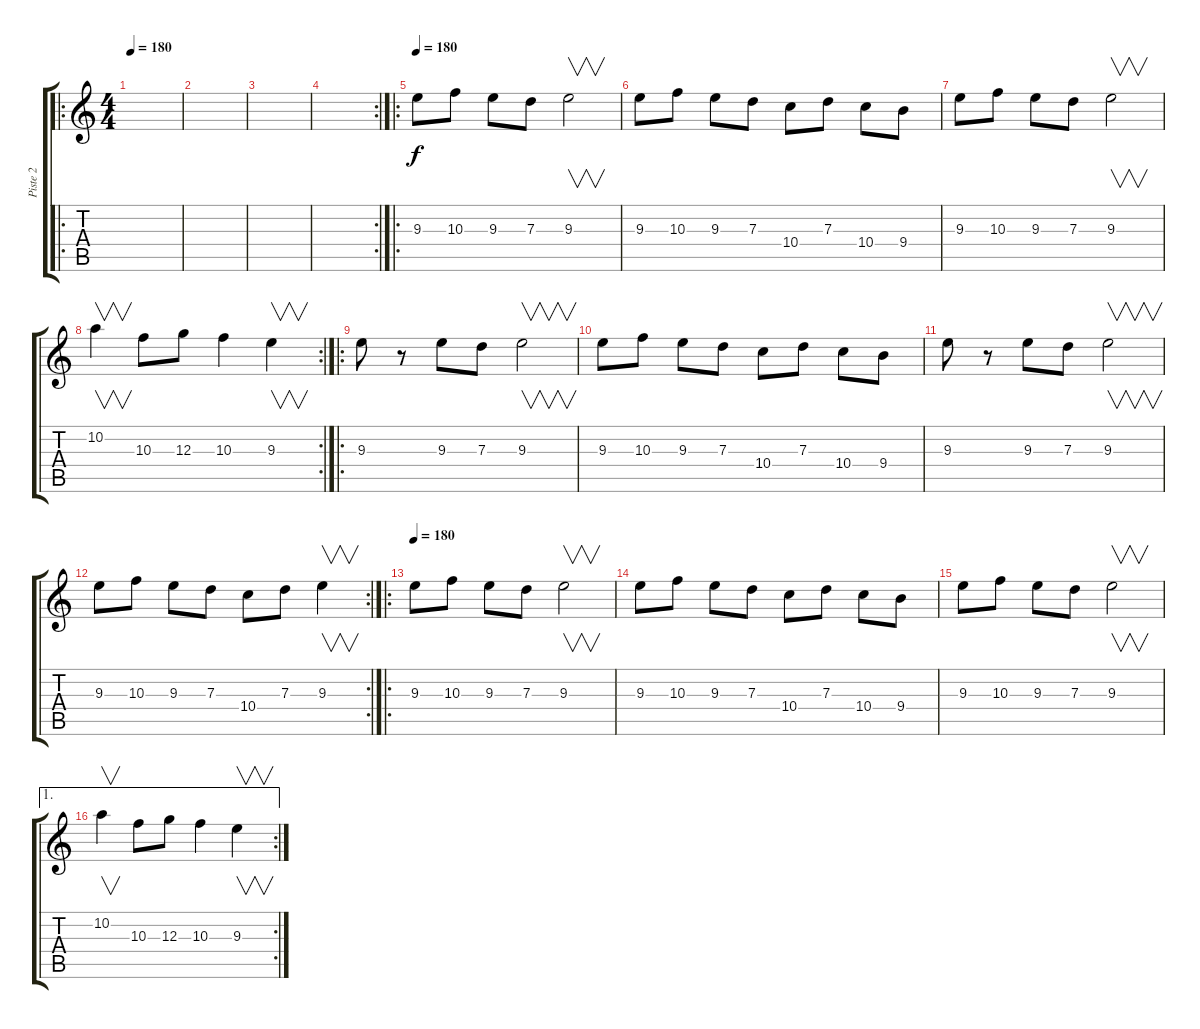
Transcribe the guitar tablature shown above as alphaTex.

\track ("Piste 2" "Piste 2") {instrument acousticguitarsteel}
\staff {score tabs}
\tuning (E4 B3 G3 D3 A2 E2) {hide}
\ro
\ts (4 4)
\tempo 180
\clef g2
\ks c
|
|
|
\rc 2
|
\ro
\tempo 180
9.3.8{instrument distortionguitar} 10.3.8 9.3.8 7.3.8 9.3.2{v} |
9.3.8 10.3.8 9.3.8 7.3.8 10.4.8 7.3.8 10.4.8 9.4.8 |
9.3.8 10.3.8 9.3.8 7.3.8 9.3.2{v} |
\rc 2
10.2.4{v} 10.3.8 12.3.8 10.3.4 9.3.4{v} |
\ro
9.3.8 r.8 9.3.8 7.3.8 9.3.2{v} |
9.3.8 10.3.8 9.3.8 7.3.8 10.4.8 7.3.8 10.4.8 9.4.8 |
9.3.8 r.8 9.3.8 7.3.8 9.3.2{v} |
\rc 2
9.3.8 10.3.8 9.3.8 7.3.8 10.4.8 7.3.8 9.3.4{v} |
\ro
\tempo 180
9.3.8{instrument distortionguitar} 10.3.8 9.3.8 7.3.8 9.3.2{v} |
9.3.8 10.3.8 9.3.8 7.3.8 10.4.8 7.3.8 10.4.8 9.4.8 |
9.3.8 10.3.8 9.3.8 7.3.8 9.3.2{v} |
\ae 1
\rc 2
10.2.4{v} 10.3.8 12.3.8 10.3.4 9.3.4{v}
